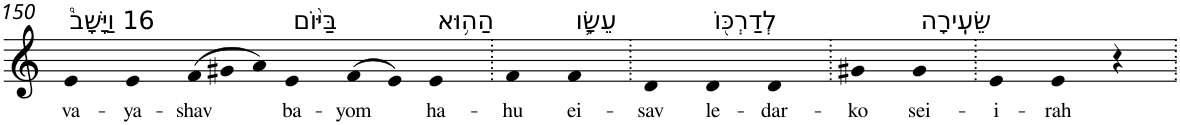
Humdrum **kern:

**kern	**text
*part1	*part1
*staff1	*staff1
*I"Piano	*
*I'Pno	*
!!LO:PB:g=z
*clefG2	*
*k[]	*
=150	=150
!LO:TX:a:t=16 וַיָּשָׁב֩	!
!	!LO:LY:b
4e	va-
!	!LO:LY:b
4e	-ya-
*Xtuplet	*
!	!LO:LY:b
(>12f	-shav
12g#X	.
12a)	.
!LO:TX:a:t=בַּיּ֨וֹם	!
!	!LO:LY:b
4e	ba-
!	!LO:LY:b
(>8f	-yom
8e)	.
!LO:TX:a:t=הַה֥וּא	!
!	!LO:LY:b
4e	ha-
=151.	=151.
!	!LO:LY:b
4f	-hu
!LO:TX:a:t=עֵשָׂ֛ו	!
!	!LO:LY:b
4f	ei-
=152.	=152.
!	!LO:LY:b
4d	-sav
!LO:TX:a:t=לְדַרְכּ֖וֹ	!
!	!LO:LY:b
4d	le-
!	!LO:LY:b
4d	-dar-
=153.	=153.
!	!LO:LY:b
4g#X	-ko
!LO:TX:a:t=שֵׂעִֽירָה	!
!	!LO:LY:b
4g#	sei-
=154.	=154.
!	!LO:LY:b
4e	-i-
!	!LO:LY:b
4e	-rah
4r	.
=.	=.
*-	*-
